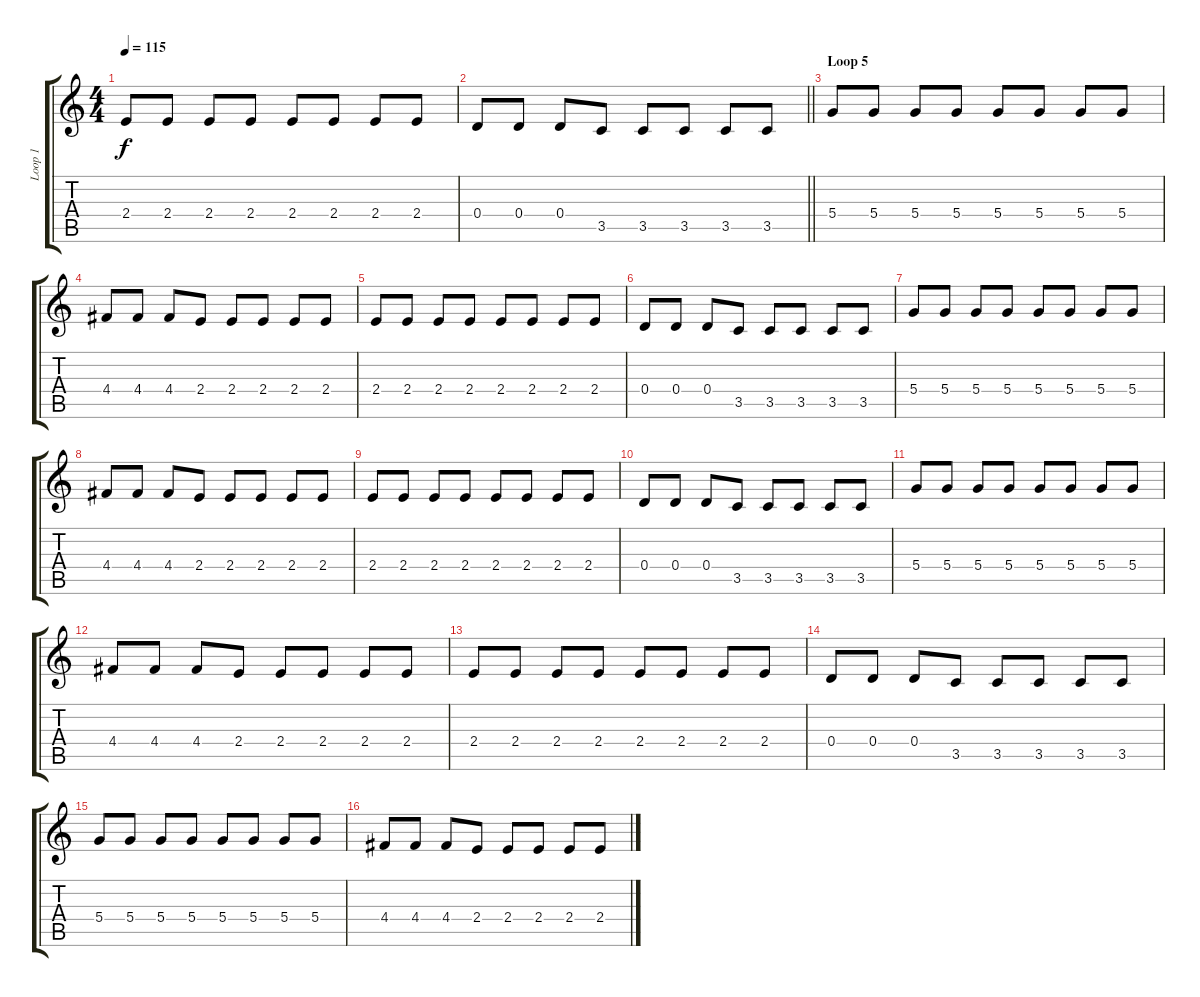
\track ("Loop 1" "Loop 1") {instrument electricguitarmuted}
\staff {score tabs}
\tuning (E4 B3 G3 D3 A2 E2) {hide}
\ts (4 4)
\tempo 115
\clef g2
\ks c
2.4.8{dy f} 2.4.8 2.4.8 2.4.8 2.4.8 2.4.8 2.4.8 2.4.8 |
\barLineRight lightlight
0.4.8 0.4.8 0.4.8 3.5.8 3.5.8 3.5.8 3.5.8 3.5.8 |
\section ("" "Loop 5")
5.4.8 5.4.8 5.4.8 5.4.8 5.4.8 5.4.8 5.4.8 5.4.8 |
4.4.8 4.4.8 4.4.8 2.4.8 2.4.8 2.4.8 2.4.8 2.4.8 |
2.4.8 2.4.8 2.4.8 2.4.8 2.4.8 2.4.8 2.4.8 2.4.8 |
0.4.8 0.4.8 0.4.8 3.5.8 3.5.8 3.5.8 3.5.8 3.5.8 |
5.4.8 5.4.8 5.4.8 5.4.8 5.4.8 5.4.8 5.4.8 5.4.8 |
4.4.8 4.4.8 4.4.8 2.4.8 2.4.8 2.4.8 2.4.8 2.4.8 |
2.4.8 2.4.8 2.4.8 2.4.8 2.4.8 2.4.8 2.4.8 2.4.8 |
0.4.8 0.4.8 0.4.8 3.5.8 3.5.8 3.5.8 3.5.8 3.5.8 |
5.4.8 5.4.8 5.4.8 5.4.8 5.4.8 5.4.8 5.4.8 5.4.8 |
4.4.8 4.4.8 4.4.8 2.4.8 2.4.8 2.4.8 2.4.8 2.4.8 |
2.4.8 2.4.8 2.4.8 2.4.8 2.4.8 2.4.8 2.4.8 2.4.8 |
0.4.8{volume 0} 0.4.8 0.4.8 3.5.8 3.5.8 3.5.8 3.5.8 3.5.8 |
5.4.8 5.4.8 5.4.8 5.4.8 5.4.8 5.4.8 5.4.8 5.4.8 |
4.4.8 4.4.8 4.4.8 2.4.8 2.4.8 2.4.8 2.4.8 2.4.8
